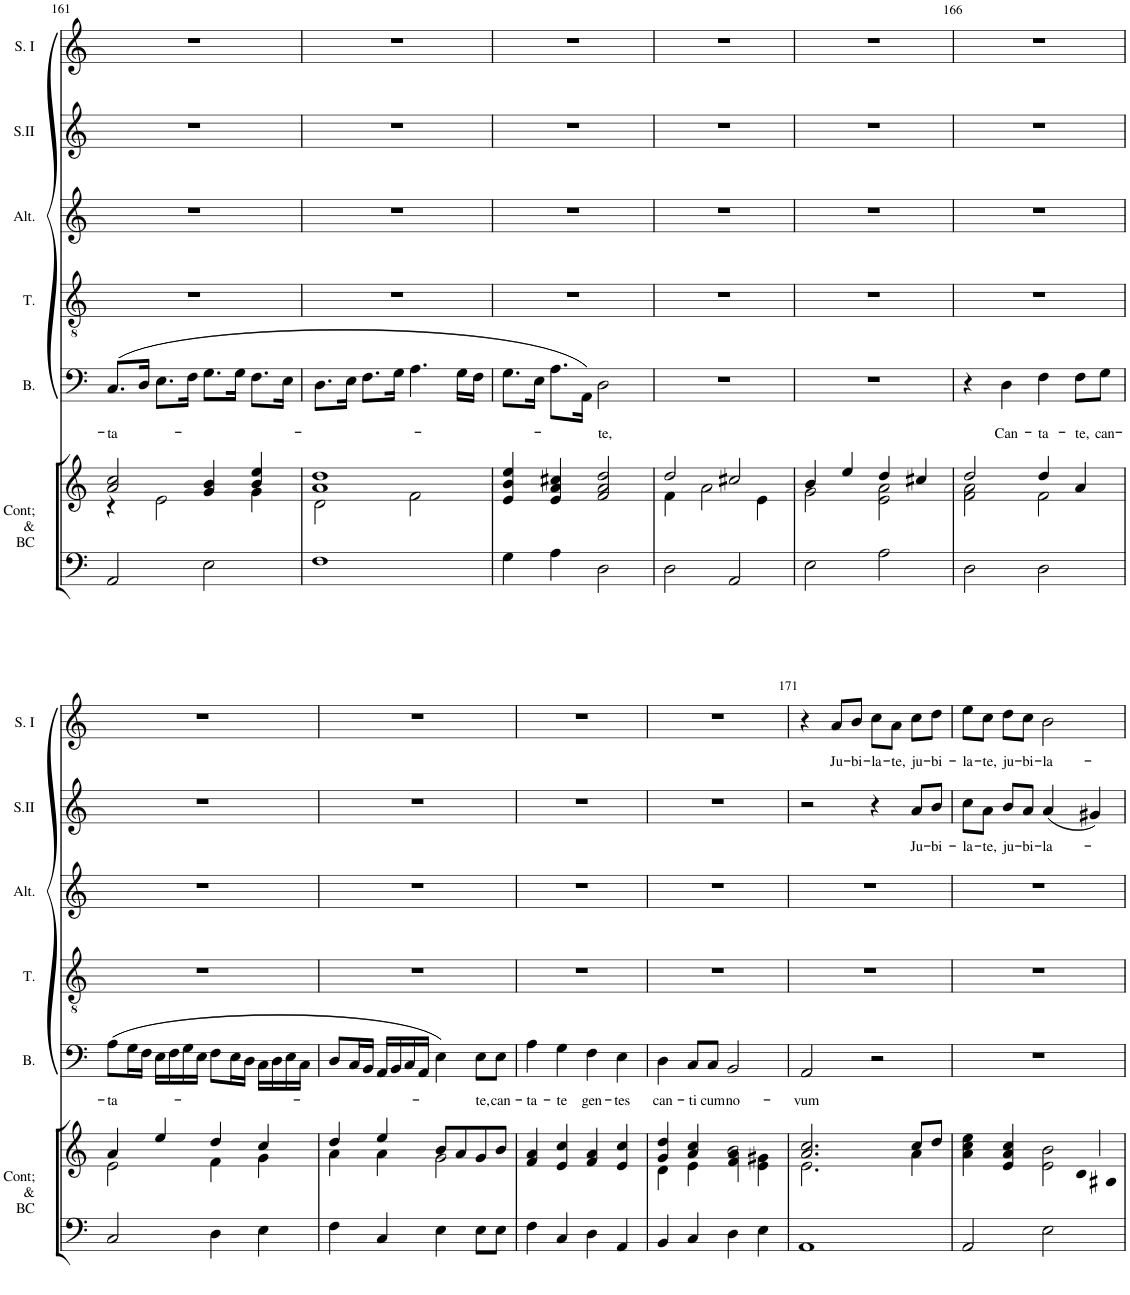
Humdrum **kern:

**kern	**kern	**kern	**text	**kern	**kern	**kern	**text	**kern	**text
*part6	*part6	*part5	*part5	*part4	*part3	*part2	*part2	*part1	*part1
*staff7	*staff6	*staff5	*staff5	*staff4	*staff3	*staff2	*staff2	*staff1	*staff1
*I"Continuo &amp; Basse Continue	*	*I"Basse	*	*I"Ténor	*I"Alto	*I"Soprano II	*	*I"Soprane I	*
*I'Cont; &amp; BC	*	*I'B.	*	*I'T.	*I'Alt.	*I'S.II	*	*I'S. I	*
!!LO:PB:g=z
*clefF4	*clefG2	*clefF4	*	*clefGv2	*clefG2	*clefG2	*	*clefG2	*
*k[]	*k[]	*k[]	*	*k[]	*k[]	*k[]	*	*k[]	*
*M4/4	*M4/4	*M4/4	*	*M4/4	*M4/4	*M4/4	*	*M4/4	*
*met(c)	*met(c)	*met(c)	*	*met(c)	*met(c)	*met(c)	*	*met(c)	*
=161	=161	=161	=161	=161	=161	=161	=161	=161	=161
*	*^	*	*	*	*	*	*	*	*
!	!	!	!	!LO:LY:b	!	!	!	!	!	!
2AA/	2a/ 2cc/	4r	(8.C/L	-ta-	1r	1r	1r	.	1r	.
.	.	.	16D/Jk	.	.	.	.	.	.	.
.	.	2e\	8.E\L	.	.	.	.	.	.	.
.	.	.	16F\Jk	.	.	.	.	.	.	.
2E\	4g/ 4b/	.	8.G\L	.	.	.	.	.	.	.
.	.	.	16G\Jk	.	.	.	.	.	.	.
.	4b/ 4ee/	4g\	8.F\L	.	.	.	.	.	.	.
.	.	.	16E\Jk	.	.	.	.	.	.	.
=162	=162	=162	=162	=162	=162	=162	=162	=162	=162	=162
1F	1a 1dd	2d\	8.D\L	.	1r	1r	1r	.	1r	.
.	.	.	16E\Jk	.	.	.	.	.	.	.
.	.	.	8.F\L	.	.	.	.	.	.	.
.	.	.	16G\Jk	.	.	.	.	.	.	.
.	.	2f\	4.A\	.	.	.	.	.	.	.
.	.	.	16G\LL	.	.	.	.	.	.	.
.	.	.	16F\JJ	.	.	.	.	.	.	.
*	*v	*v	*	*	*	*	*	*	*	*
=163	=163	=163	=163	=163	=163	=163	=163	=163	=163
4G\	4e/ 4b/ 4ee/	8.G\L	.	1r	1r	1r	.	1r	.
.	.	16E\Jk	.	.	.	.	.	.	.
4A\	4e/ 4a/ 4cc#X/	8.A\L	.	.	.	.	.	.	.
.	.	16AA\Jk)	.	.	.	.	.	.	.
!	!	!	!LO:LY:b	!	!	!	!	!	!
2D\	2f/ 2a/ 2dd/	2D\	-te,	.	.	.	.	.	.
=164	=164	=164	=164	=164	=164	=164	=164	=164	=164
*	*^	*	*	*	*	*	*	*	*
2D\	2dd/	4f\	1r	.	1r	1r	1r	.	1r	.
.	.	2a\	.	.	.	.	.	.	.	.
2AA/	2cc#X/	.	.	.	.	.	.	.	.	.
.	.	4e\	.	.	.	.	.	.	.	.
=165	=165	=165	=165	=165	=165	=165	=165	=165	=165	=165
2E\	4b/	2g\	1r	.	1r	1r	1r	.	1r	.
.	4ee/	.	.	.	.	.	.	.	.	.
2A\	4dd/	2e\ 2a\	.	.	.	.	.	.	.	.
.	4cc#X/	.	.	.	.	.	.	.	.	.
=166	=166	=166	=166	=166	=166	=166	=166	=166	=166	=166
2D\	2dd/	2f\ 2a\	4r	.	1r	1r	1r	.	1r	.
!	!	!	!	!LO:LY:b	!	!	!	!	!	!
.	.	.	4D\	Can-	.	.	.	.	.	.
!	!	!	!	!LO:LY:b	!	!	!	!	!	!
2D\	4dd/	2f\	4F\	-ta-	.	.	.	.	.	.
!	!	!	!	!LO:LY:b	!	!	!	!	!	!
.	4a/	.	8F\L	-te,	.	.	.	.	.	.
!	!	!	!	!LO:LY:b	!	!	!	!	!	!
.	.	.	8G\J	can-	.	.	.	.	.	.
!!LO:LB:g=z
=167	=167	=167	=167	=167	=167	=167	=167	=167	=167	=167
!	!	!	!	!LO:LY:b	!	!	!	!	!	!
2C/	4a/	2e\	(8A\L	-ta-	1r	1r	1r	.	1r	.
.	.	.	16G\L	.	.	.	.	.	.	.
.	.	.	16F\JJ	.	.	.	.	.	.	.
.	4ee/	.	16E\LL	.	.	.	.	.	.	.
.	.	.	16F\	.	.	.	.	.	.	.
.	.	.	16G\	.	.	.	.	.	.	.
.	.	.	16E\JJ	.	.	.	.	.	.	.
4D\	4dd/	4f\	8F\L	.	.	.	.	.	.	.
.	.	.	16E\L	.	.	.	.	.	.	.
.	.	.	16D\JJ	.	.	.	.	.	.	.
4E\	4cc/	4g\	16C\LL	.	.	.	.	.	.	.
.	.	.	16D\	.	.	.	.	.	.	.
.	.	.	16E\	.	.	.	.	.	.	.
.	.	.	16C\JJ	.	.	.	.	.	.	.
=168	=168	=168	=168	=168	=168	=168	=168	=168	=168	=168
4F\	4dd/	4a\	8D/L	.	1r	1r	1r	.	1r	.
.	.	.	16C/L	.	.	.	.	.	.	.
.	.	.	16BB/JJ	.	.	.	.	.	.	.
4C/	4ee/	4a\	16AA/LL	.	.	.	.	.	.	.
.	.	.	16BB/	.	.	.	.	.	.	.
.	.	.	16C/	.	.	.	.	.	.	.
.	.	.	16AA/JJ	.	.	.	.	.	.	.
4E\	8b/L	2g\	4E\)	.	.	.	.	.	.	.
.	8a/	.	.	.	.	.	.	.	.	.
!	!	!	!	!LO:LY:b	!	!	!	!	!	!
8E\L	8g/	.	8E\L	-te,	.	.	.	.	.	.
!	!	!	!	!LO:LY:b	!	!	!	!	!	!
8E\J	8b/J	.	8E\J	can-	.	.	.	.	.	.
*	*v	*v	*	*	*	*	*	*	*	*
=169	=169	=169	=169	=169	=169	=169	=169	=169	=169
!	!	!	!LO:LY:b	!	!	!	!	!	!
4F\	4f/ 4a/	4A\	-ta-	1r	1r	1r	.	1r	.
!	!	!	!LO:LY:b	!	!	!	!	!	!
4C/	4e/ 4cc/	4G\	-te	.	.	.	.	.	.
!	!	!	!LO:LY:b	!	!	!	!	!	!
4D\	4f/ 4a/	4F\	gen-	.	.	.	.	.	.
!	!	!	!LO:LY:b	!	!	!	!	!	!
4AA/	4e/ 4cc/	4E\	-tes	.	.	.	.	.	.
=170	=170	=170	=170	=170	=170	=170	=170	=170	=170
*	*^	*	*	*	*	*	*	*	*
!	!	!	!	!LO:LY:b	!	!	!	!	!	!
4BB/	4g/ 4dd/	4d\	4D\	can-	1r	1r	1r	.	1r	.
!	!	!	!	!LO:LY:b	!	!	!	!	!	!
4C/	4a/ 4cc/	4e\	8C/L	-ti-	.	.	.	.	.	.
!	!	!	!	!LO:LY:b	!	!	!	!	!	!
.	.	.	8C/J	-cum	.	.	.	.	.	.
!	!	!	!	!LO:LY:b	!	!	!	!	!	!
4D\	2b	4f\ 4a\	2BB/	no-	.	.	.	.	.	.
4E\	.	4e\ 4g#X\	.	.	.	.	.	.	.	.
=171	=171	=171	=171	=171	=171	=171	=171	=171	=171	=171
!	!	!	!	!LO:LY:b	!	!	!	!	!	!
1AA	2.a/ 2.cc/	2.e\	2AA/	-vum	1r	1r	2r	.	4r	.
!	!	!	!	!	!	!	!	!	!	!LO:LY:b
.	.	.	.	.	.	.	.	.	8a/L	Ju-
!	!	!	!	!	!	!	!	!	!	!LO:LY:b
.	.	.	.	.	.	.	.	.	8b/J	-bi-
!	!	!	!	!	!	!	!	!	!	!LO:LY:b
.	.	.	2r	.	.	.	4r	.	8cc\L	-la-
!	!	!	!	!	!	!	!	!	!	!LO:LY:b
.	.	.	.	.	.	.	.	.	8a\J	-te,
!	!	!	!	!	!	!	!	!LO:LY:b	!	!LO:LY:b
.	8cc/L	4a\	.	.	.	.	8a/L	Ju-	8cc\L	ju-
!	!	!	!	!	!	!	!	!LO:LY:b	!	!LO:LY:b
.	8dd/J	.	.	.	.	.	8b/J	-bi-	8dd\J	-bi-
=172	=172	=172	=172	=172	=172	=172	=172	=172	=172	=172
!	!	!	!	!	!	!	!	!LO:LY:b	!	!LO:LY:b
2AA/	4a\ 4cc\ 4ee\	2ryy	1r	.	1r	1r	8cc\L	-la-	8ee\L	-la-
!	!	!	!	!	!	!	!	!LO:LY:b	!	!LO:LY:b
.	.	.	.	.	.	.	8a\J	-te,	8cc\J	-te,
!	!	!	!	!	!	!	!	!LO:LY:b	!	!LO:LY:b
.	4e/ 4a/ 4cc/	.	.	.	.	.	8b/L	ju-	8dd\L	ju-
!	!	!	!	!	!	!	!	!LO:LY:b	!	!LO:LY:b
.	.	.	.	.	.	.	8a/J	-bi-	8cc\J	-bi-
!	!	!	!	!	!	!	!	!LO:LY:b	!	!LO:LY:b
2E\	4a	2e\ 2b\	.	.	.	.	(4a/	-la-	2b\	-la-
.	4g#X/	.	.	.	.	.	4g#X/)	.	.	.
*	*v	*v	*	*	*	*	*	*	*	*
=	=	=	=	=	=	=	=	=	=
*-	*-	*-	*-	*-	*-	*-	*-	*-	*-
